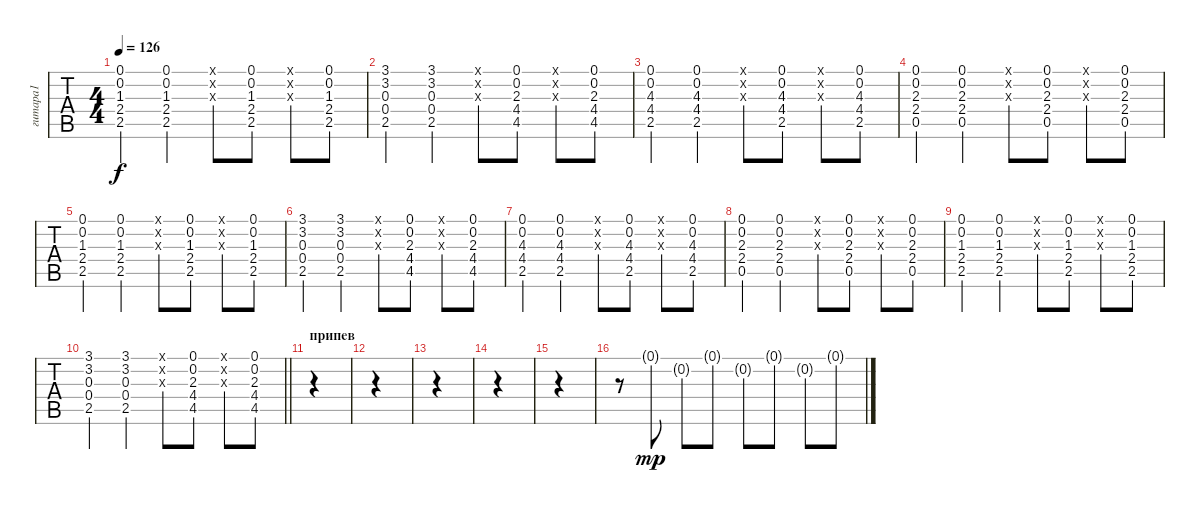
\track ("гитара1" "гитара1") {instrument acousticguitarsteel}
\staff {tabs}
\tuning (E4 B3 G3 D3 A2 E2) {hide}
\ts (4 4)
\tempo 126
\clef g2
\ks d
(0.1 0.2 1.3 2.4 2.5).4{dy f} (0.1 0.2 1.3 2.4 2.5).4 (0.1{x} 0.2{x} 0.3{x}).8 (0.1 0.2 1.3 2.4 2.5).8 (0.1{x} 0.2{x} 0.3{x}).8 (0.1 0.2 1.3 2.4 2.5).8 |
(3.1 3.2 0.3 0.4 2.5).4 (3.1 3.2 0.3 0.4 2.5).4 (0.1{x} 0.2{x} 0.3{x}).8 (0.1 0.2 2.3 4.4 4.5).8 (0.1{x} 0.2{x} 0.3{x}).8 (0.1 0.2 2.3 4.4 4.5).8 |
(0.1 0.2 4.3 4.4 2.5).4 (0.1 0.2 4.3 4.4 2.5).4 (0.1{x} 0.2{x} 0.3{x}).8 (0.1 0.2 4.3 4.4 2.5).8 (0.1{x} 0.2{x} 0.3{x}).8 (0.1 0.2 4.3 4.4 2.5).8 |
(0.1 0.2 2.3 2.4 0.5).4 (0.1 0.2 2.3 2.4 0.5).4 (0.1{x} 0.2{x} 0.3{x}).8 (0.1 0.2 2.3 2.4 0.5).8 (0.1{x} 0.2{x} 0.3{x}).8 (0.1 0.2 2.3 2.4 0.5).8 |
(0.1 0.2 1.3 2.4 2.5).4 (0.1 0.2 1.3 2.4 2.5).4 (0.1{x} 0.2{x} 0.3{x}).8 (0.1 0.2 1.3 2.4 2.5).8 (0.1{x} 0.2{x} 0.3{x}).8 (0.1 0.2 1.3 2.4 2.5).8 |
(3.1 3.2 0.3 0.4 2.5).4 (3.1 3.2 0.3 0.4 2.5).4 (0.1{x} 0.2{x} 0.3{x}).8 (0.1 0.2 2.3 4.4 4.5).8 (0.1{x} 0.2{x} 0.3{x}).8 (0.1 0.2 2.3 4.4 4.5).8 |
(0.1 0.2 4.3 4.4 2.5).4 (0.1 0.2 4.3 4.4 2.5).4 (0.1{x} 0.2{x} 0.3{x}).8 (0.1 0.2 4.3 4.4 2.5).8 (0.1{x} 0.2{x} 0.3{x}).8 (0.1 0.2 4.3 4.4 2.5).8 |
(0.1 0.2 2.3 2.4 0.5).4 (0.1 0.2 2.3 2.4 0.5).4 (0.1{x} 0.2{x} 0.3{x}).8 (0.1 0.2 2.3 2.4 0.5).8 (0.1{x} 0.2{x} 0.3{x}).8 (0.1 0.2 2.3 2.4 0.5).8 |
(0.1 0.2 1.3 2.4 2.5).4 (0.1 0.2 1.3 2.4 2.5).4 (0.1{x} 0.2{x} 0.3{x}).8 (0.1 0.2 1.3 2.4 2.5).8 (0.1{x} 0.2{x} 0.3{x}).8 (0.1 0.2 1.3 2.4 2.5).8 |
\barLineRight lightlight
(3.1 3.2 0.3 0.4 2.5).4 (3.1 3.2 0.3 0.4 2.5).4 (0.1{x} 0.2{x} 0.3{x}).8 (0.1 0.2 2.3 4.4 4.5).8 (0.1{x} 0.2{x} 0.3{x}).8 (0.1 0.2 2.3 4.4 4.5).8 |
\section ("" "припев")
|
|
|
|
|
r.8 0.1{g}.8{dy mp} 0.2{g}.8 0.1{g}.8 0.2{g}.8 0.1{g}.8 0.2{g}.8 0.1{g}.8
